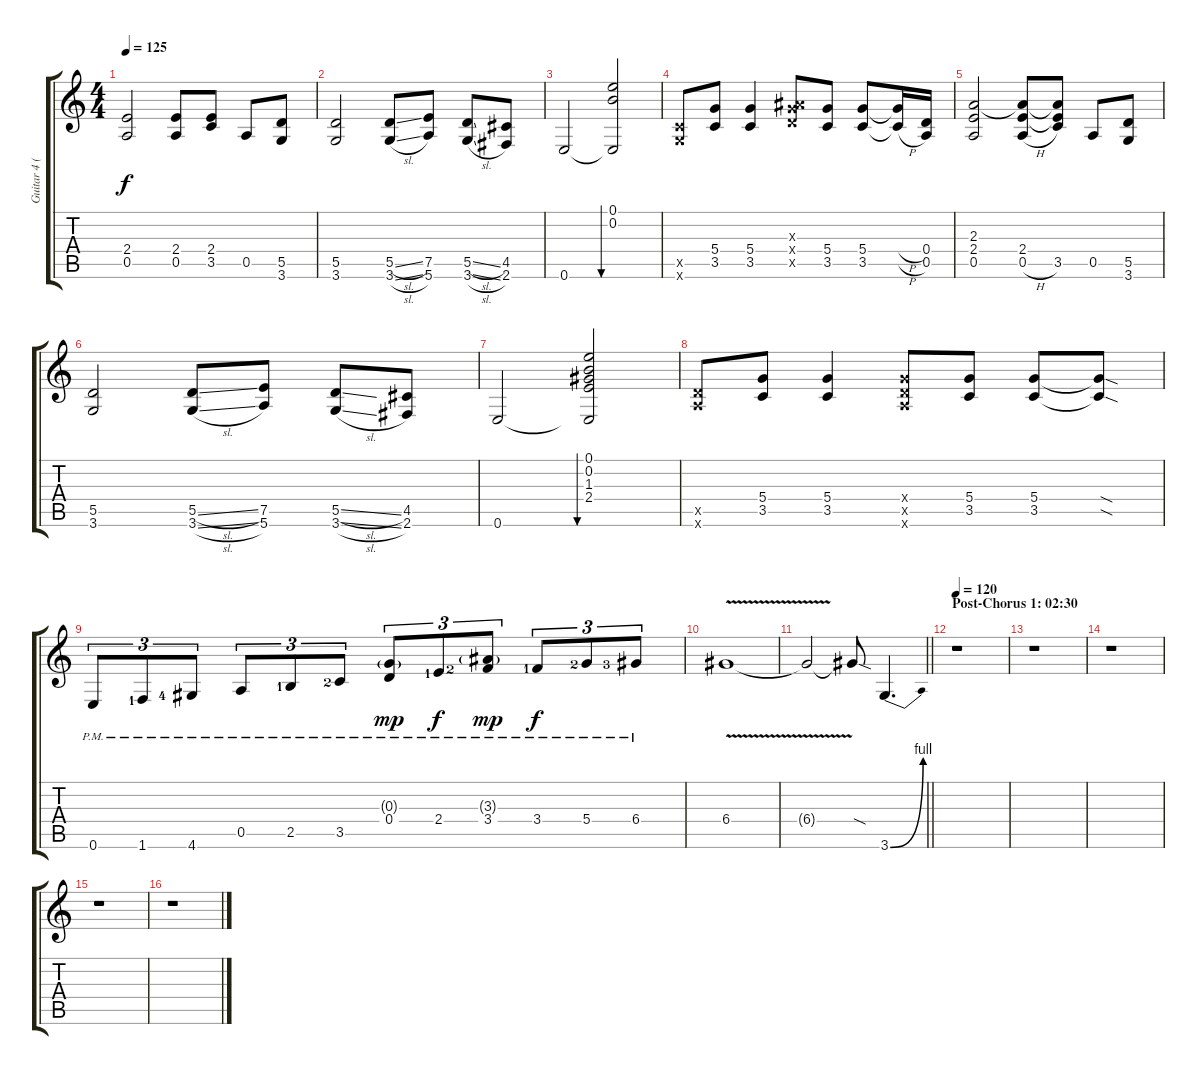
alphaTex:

\track ("Guitar 4 (Distortion)" "Guitar 4 (") {instrument distortionguitar}
\staff {score tabs}
\tuning (E4 B3 G3 D3 A2 E2) {hide}
\ts (4 4)
\tempo 125
\clef g2
\ks c
(2.4 0.5).2{dy f} (2.4 0.5).8 (2.4 3.5).8 0.5.8 (5.5 3.6).8 |
(5.5 3.6).2 (5.5{sl} 3.6{sl}).8 (7.5 5.6).8 (5.5{sl} 3.6{sl}).8 (4.5 2.6).8 |
0.6.2 (0.1 0.2 0.6{t}).2{bu 30} |
(3.5{x} 3.6{x}).8 (5.4 3.5).8 (5.4 3.5).4 (3.3{x} 5.4{x} 5.5{x}).8 (5.4 3.5).8 (5.4 3.5).8 (5.4{h t} 3.5{h t}).16 (0.4 0.5).16 |
(2.3 2.4 0.5).2 (2.3{t} 2.4 0.5{h}).8 (2.3{t} 2.4{t} 3.5).8 0.5.8 (5.5 3.6).8 |
(5.5 3.6).2 (5.5{sl} 3.6{sl}).8 (7.5 5.6).8 (5.5{sl} 3.6{sl}).8 (4.5 2.6).8 |
0.6.2 (0.1 0.2 1.3 2.4 0.6{t}).2{bu 30} |
(5.5{x} 5.6{x}).8 (5.4 3.5).8 (5.4 3.5).4 (5.4{x} 5.5{x} 5.6{x}).8 (5.4 3.5).8 (5.4 3.5).8 (5.4{sod t} 3.5{sod t}).8 |
0.6{pm}.8{tu (3 2)} 1.6{pm lf 2}.8{tu (3 2)} 4.6{pm lf 5}.8{tu (3 2)} 0.5{pm}.8{tu (3 2)} 2.5{pm lf 2}.8{tu (3 2)} 3.5{pm lf 3}.8{tu (3 2)} (0.3{g pm} 0.4{pm}).8{tu (3 2) dy mp} 2.4{pm lf 2}.8{tu (3 2) dy f} (3.3{g pm} 3.4{pm lf 3}).8{tu (3 2) dy mp} 3.4{pm lf 2}.8{tu (3 2) dy f} 5.4{pm lf 3}.8{tu (3 2)} 6.4{pm lf 4}.8{tu (3 2)} |
6.4{v}.1 |
\barLineRight lightlight
6.4{t}.2 6.4{sod t}.8 3.6{be (bend 0 0 60 4)}.4{d} |
\section ("" "Post-Chorus 1: 02:30")
\tempo 120
r.1 |
r.1 |
r.1 |
r.1 |
r.1
